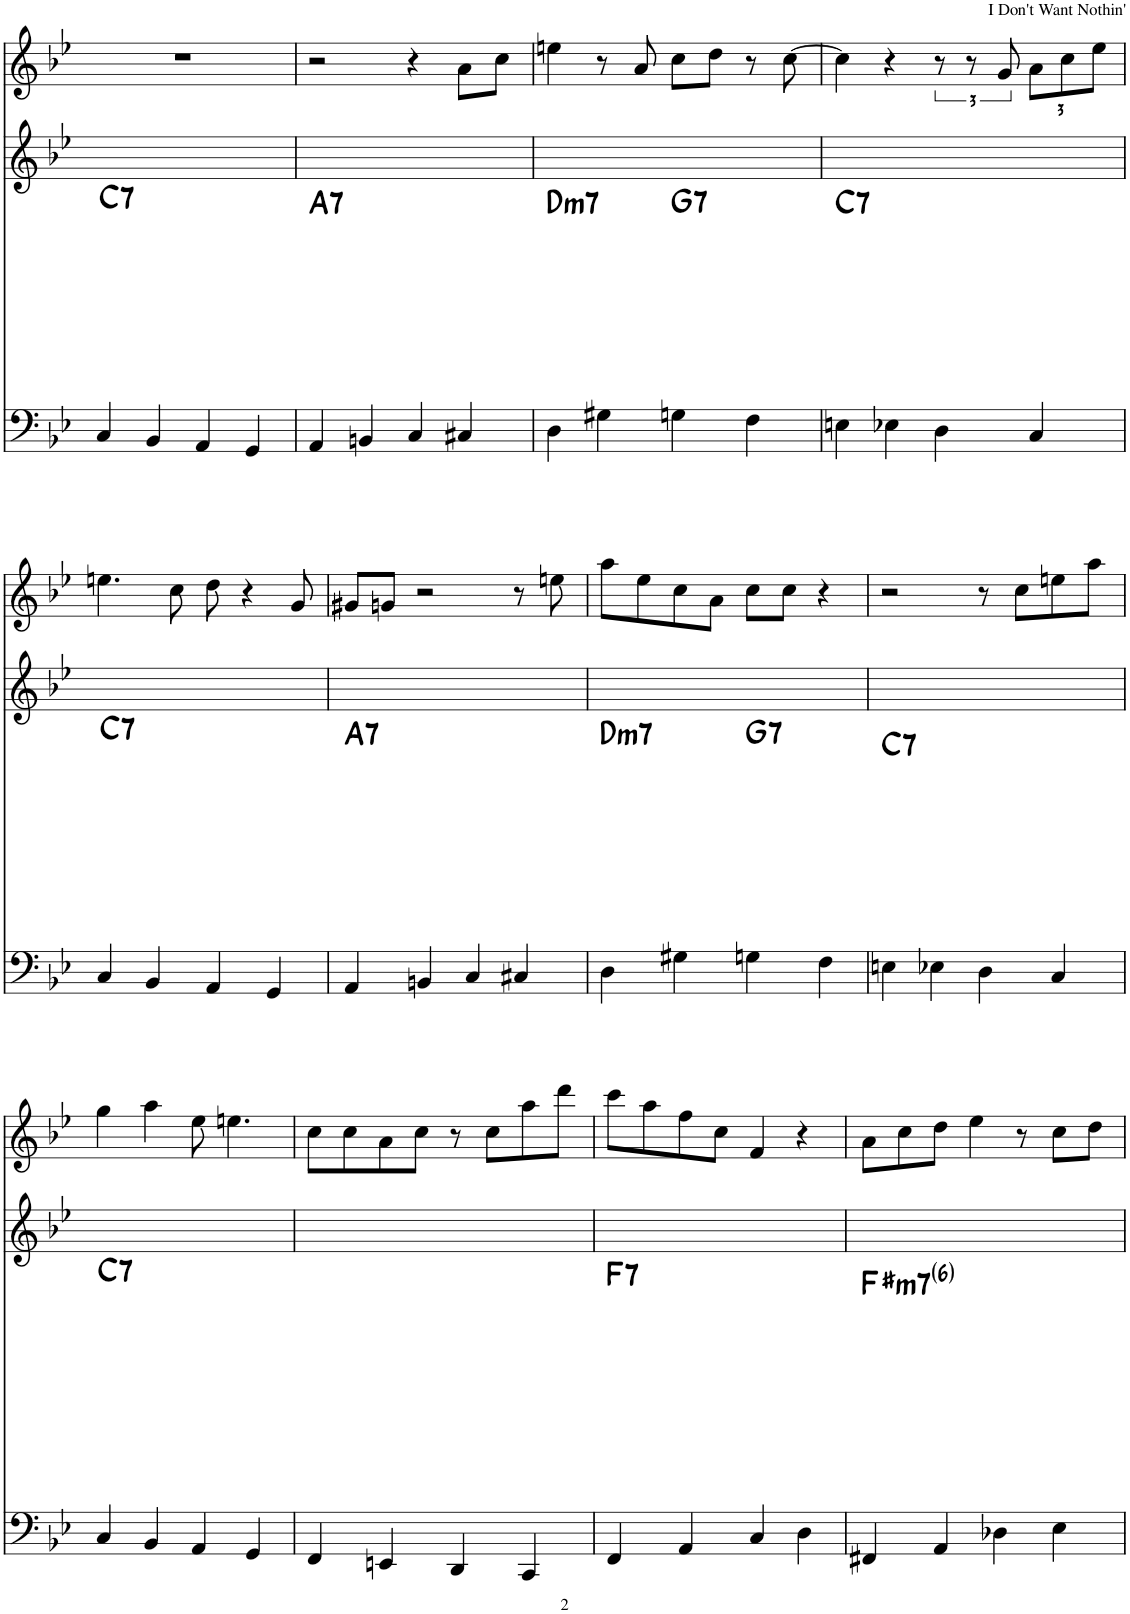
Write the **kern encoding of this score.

**kern	**harte	**kern	**kern
*part3	*part3	*part2	*part1
*staff3	*	*staff2	*staff1
*I"Fretless Electric Bass	*	*I"Piano	*I"Electronic Organ
*	*	*I'Pno	*I'Elec Org
!!LO:PB:g=z
*clefF4	*	*clefG2	*clefG2
*k[b-e-]	*	*k[b-e-]	*k[b-e-]
*M4/4	*	*M4/4	*M4/4
=17	=17	=17	=17
!	!LO:H:kt=7	!	!
4C/	C:7	1ryy	1r
4BB-/	.	.	.
4AA/	.	.	.
4GG/	.	.	.
=18	=18	=18	=18
!	!LO:H:kt=7	!	!
4AA/	A:7	1ryy	2r
4BBn/	.	.	.
4C/	.	.	4r
4C#X/	.	.	8a\L
.	.	.	8cc\J
=19	=19	=19	=19
!	!LO:H:kt=m7	!	!
4D\	D:min7	1ryy	4een\
4G#X\	.	.	8r
.	.	.	8a/
!	!LO:H:kt=7	!	!
4Gn\	G:7	.	8cc\L
.	.	.	8dd\J
4F\	.	.	8r
.	.	.	[8cc\
=20	=20	=20	=20
!	!LO:H:kt=7	!	!
4En\	C:7	1ryy	4cc\]
4E-X\	.	.	4r
4D\	.	.	12r
.	.	.	12r
.	.	.	12g/
*	*	*	*Xbrackettup
4C/	.	.	12a\L
.	.	.	12cc\
.	.	.	12ee-\J
!!LO:LB:g=z
=21	=21	=21	=21
!	!LO:H:kt=7	!	!
4C/	C:7	1ryy	4.een\
4BB-/	.	.	.
.	.	.	8cc\
4AA/	.	.	8dd\
.	.	.	4r
4GG/	.	.	.
.	.	.	8g/
=22	=22	=22	=22
!	!LO:H:kt=7	!	!
4AA/	A:7	1ryy	8g#X/L
.	.	.	8gn/J
4BBn/	.	.	2r
4C/	.	.	.
4C#X/	.	.	8r
.	.	.	8een\
=23	=23	=23	=23
!	!LO:H:kt=m7	!	!
4D\	D:min7	1ryy	8aa\L
.	.	.	8ee-\
4G#X\	.	.	8cc\
.	.	.	8a\J
!	!LO:H:kt=7	!	!
4Gn\	G:7	.	8cc\L
.	.	.	8cc\J
4F\	.	.	4r
=24	=24	=24	=24
!	!LO:H:kt=7	!	!
4En\	C:7	1ryy	2r
4E-X\	.	.	.
4D\	.	.	8r
.	.	.	8cc\L
4C/	.	.	8een\
.	.	.	8aa\J
!!LO:LB:g=z
=25	=25	=25	=25
!	!LO:H:kt=7	!	!
4C/	C:7	1ryy	4gg\
4BB-/	.	.	4aa\
4AA/	.	.	8ee-\
.	.	.	4.een\
4GG/	.	.	.
=26	=26	=26	=26
4FF/	.	1ryy	8cc\L
.	.	.	8cc\
4EEn/	.	.	8a\
.	.	.	8cc\J
4DD/	.	.	8r
.	.	.	8cc\L
4CC/	.	.	8aa\
.	.	.	8ddd\J
=27	=27	=27	=27
!	!LO:H:kt=7	!	!
4FF/	F:7	1ryy	8ccc\L
.	.	.	8aa\
4AA/	.	.	8ff\
.	.	.	8cc\J
4C/	.	.	4f/
4D\	.	.	4r
=28	=28	=28	=28
!	!LO:H:kt=m7	!	!
4FF#X/	F#:min7(6)	1ryy	8a\L
.	.	.	8cc\
4AA/	.	.	8dd\J
.	.	.	4ee-\
4D-X\	.	.	.
.	.	.	8r
4E-\	.	.	8cc\L
.	.	.	8dd\J
=	=	=	=
*-	*-	*-	*-
